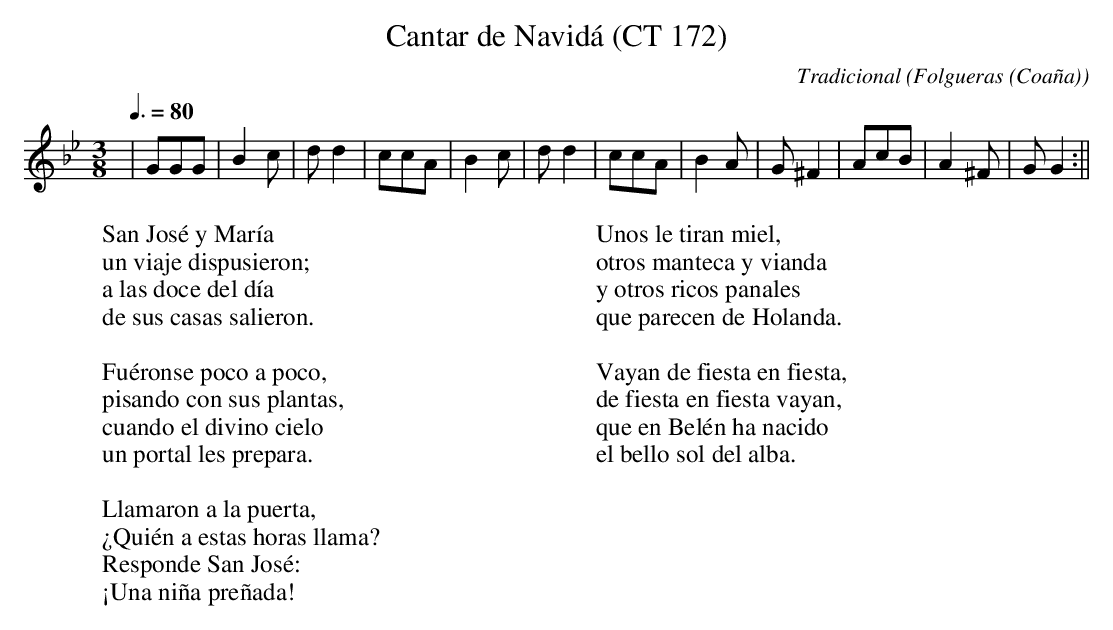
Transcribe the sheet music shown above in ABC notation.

X:1
T:Cantar de Navidá (CT 172)
C:Tradicional
O:Folgueras (Coaña)
M:3/8
L:1/8
Q:3/8=80
K:Gm
|GGG|B2 c|d d2|ccA|B2 c|d d2|ccA|B2 A|G ^F2|AcB|A2 ^F|G G2 :||
W:San José y María
W:un viaje dispusieron;
W:a las doce del día
W:de sus casas salieron.
W:
W:Fuéronse poco a poco,
W:pisando con sus plantas,
W:cuando el divino cielo
W:un portal les prepara.
W:
W:Llamaron a la puerta,
W:¿Quién a estas horas llama?
W:Responde San José:
W:¡Una niña preñada!
W:
W:Unos le tiran miel,
W:otros manteca y vianda
W:y otros ricos panales
W:que parecen de Holanda.
W:
W:Vayan de fiesta en fiesta,
W:de fiesta en fiesta vayan,
W:que en Belén ha nacido
W:el bello sol del alba.
W:
